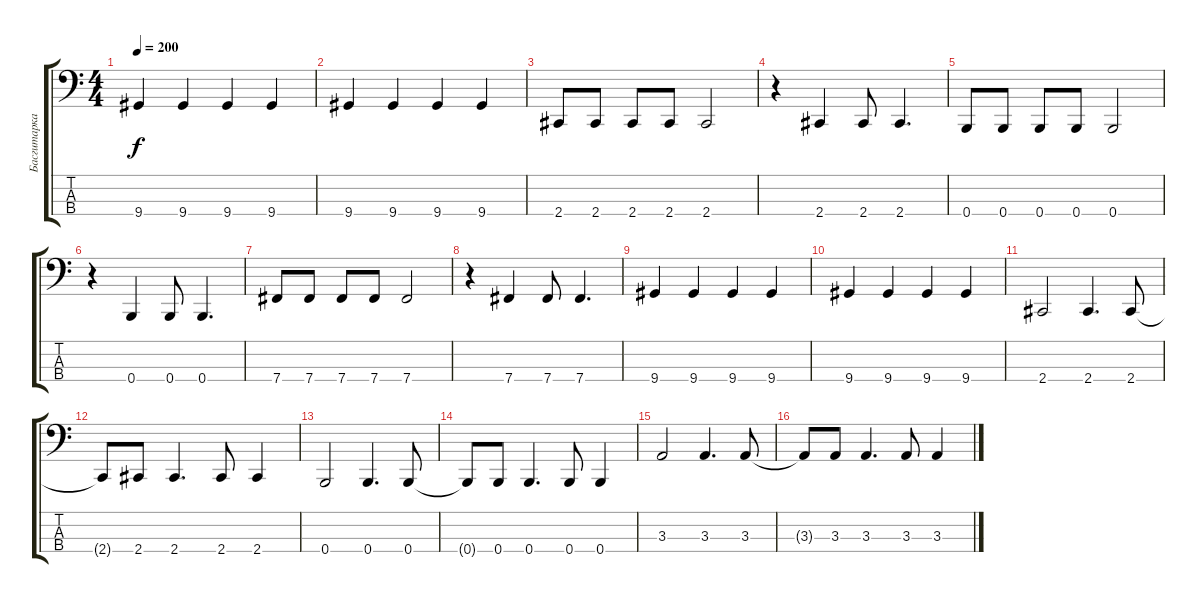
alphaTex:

\track ("Басгитарка" "Басгитарка") {instrument electricbassfinger}
\staff {score tabs}
\tuning (E2 B1 Gb1 B0) {hide}
\ts (4 4)
\tempo 200
\clef f4
\ks c
9.4.4{dy f} 9.4.4 9.4.4 9.4.4 |
9.4.4 9.4.4 9.4.4 9.4.4 |
2.4.8 2.4.8 2.4.8 2.4.8 2.4.2 |
r.4 2.4.4 2.4.8 2.4.4{d} |
0.4.8 0.4.8 0.4.8 0.4.8 0.4.2 |
r.4 0.4.4 0.4.8 0.4.4{d} |
7.4.8 7.4.8 7.4.8 7.4.8 7.4.2 |
r.4 7.4.4 7.4.8 7.4.4{d} |
9.4.4 9.4.4 9.4.4 9.4.4 |
9.4.4 9.4.4 9.4.4 9.4.4 |
2.4.2 2.4.4{d} 2.4.8 |
2.4{t}.8 2.4.8 2.4.4{d} 2.4.8 2.4.4 |
0.4.2 0.4.4{d} 0.4.8 |
0.4{t}.8 0.4.8 0.4.4{d} 0.4.8 0.4.4 |
3.3.2 3.3.4{d} 3.3.8 |
3.3{t}.8 3.3.8 3.3.4{d} 3.3.8 3.3.4
